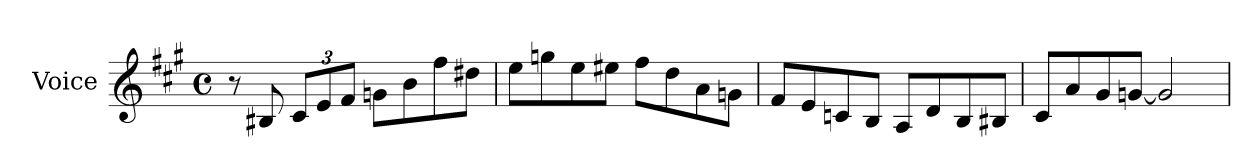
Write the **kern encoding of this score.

**kern
*part1
*staff1
*I"Voice
*I'Voice
*clefG2
*k[f#c#g#]
*M4/4
*met(c)
=1
8r
8B#X/
12c#/L
12e/
12f#/J
8gn\L
8b\
8ff#\
8dd#X\J
=2
8ee\L
8ggn\
8ee\
8ee#X\J
8ff#\L
8dd\
8a\
8gn\J
=3
8f#/L
8e/
8cn/
8B/J
8A/L
8d/
8B/
8B#X/J
=4
8c#/L
8a/
8g#/
[<8gn/J
2g/]
=
*-
